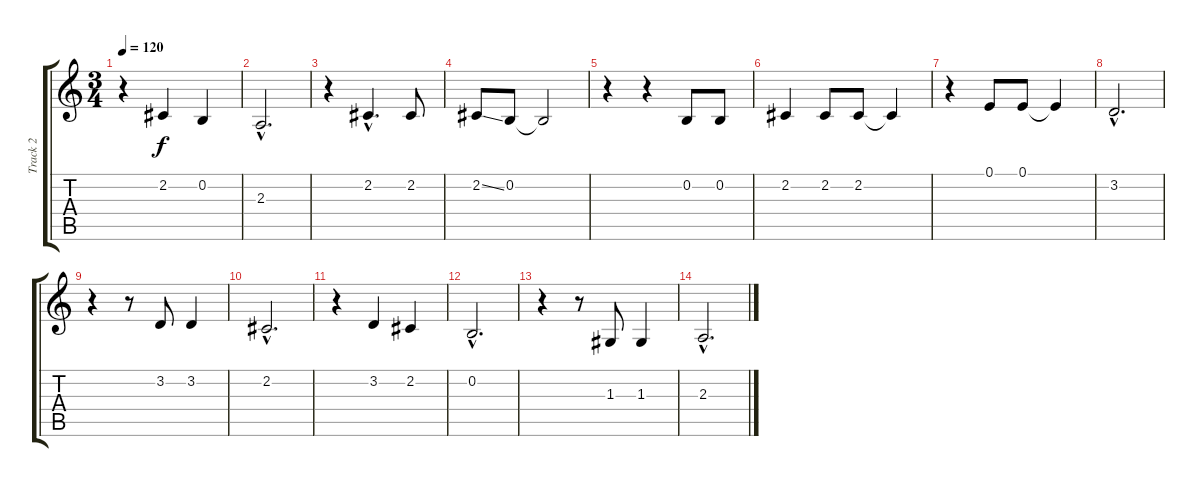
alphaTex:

\track ("Track 2" "Track 2") {instrument fx5brightness}
\staff {score tabs}
\tuning (E4 B3 G3 D3 A2 E2) {hide}
\ts (3 4)
\tempo 120
\clef g2
\ks c
r.4{dy f} 2.2.4 0.2.4 |
2.3{hac}.2{d} |
r.4 2.2{hac}.4{d} 2.2.8 |
2.2{ss}.8 0.2.8 0.2{t}.2 |
r.4 r.4 0.2.8 0.2.8 |
2.2.4 2.2.8 2.2.8 2.2{t}.4 |
r.4 0.1.8 0.1.8 0.1{t}.4 |
3.2{hac}.2{d} |
r.4 r.8 3.2.8 3.2.4 |
2.2{hac}.2{d} |
r.4 3.2.4 2.2.4 |
0.2{hac}.2{d} |
r.4 r.8 1.3.8 1.3.4 |
2.3{hac}.2{d}
